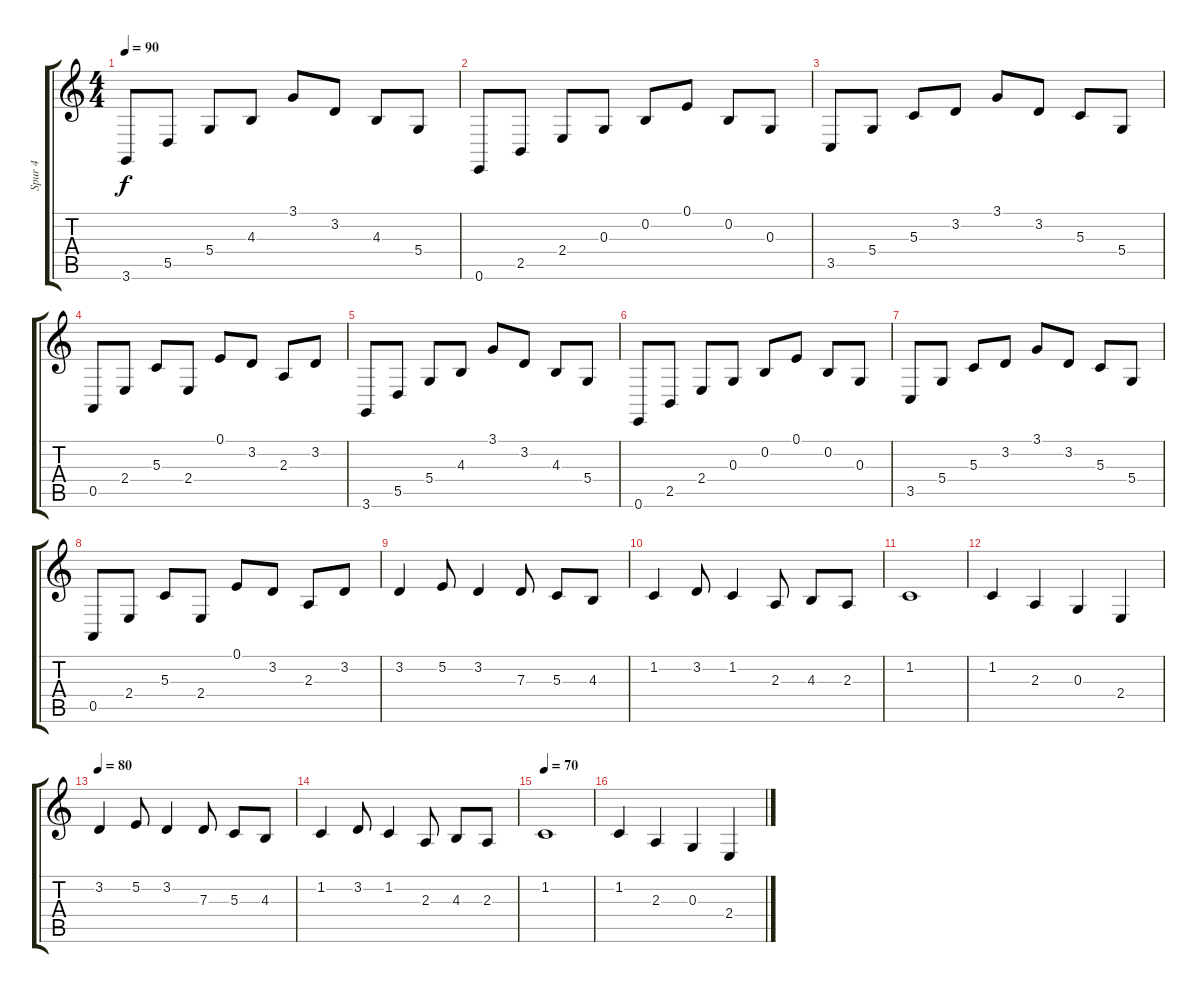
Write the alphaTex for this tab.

\track ("Spur 4" "Spur 4") {instrument acousticgrandpiano}
\staff {score tabs}
\tuning (E4 B3 G3 D3 A2 E2) {hide}
\ts (4 4)
\tempo 90
\clef g2
\ks c
3.6.8{dy f instrument brightacousticpiano} 5.5.8 5.4.8 4.3.8 3.1.8 3.2.8 4.3.8 5.4.8 |
0.6.8 2.5.8 2.4.8 0.3.8 0.2.8 0.1.8 0.2.8 0.3.8 |
3.5.8 5.4.8 5.3.8 3.2.8 3.1.8 3.2.8 5.3.8 5.4.8 |
0.5.8 2.4.8 5.3.8 2.4.8 0.1.8 3.2.8 2.3.8 3.2.8 |
3.6.8{instrument brightacousticpiano} 5.5.8 5.4.8 4.3.8 3.1.8 3.2.8 4.3.8 5.4.8 |
0.6.8 2.5.8 2.4.8 0.3.8 0.2.8 0.1.8 0.2.8 0.3.8 |
3.5.8 5.4.8 5.3.8 3.2.8 3.1.8 3.2.8 5.3.8 5.4.8 |
0.5.8 2.4.8 5.3.8 2.4.8 0.1.8 3.2.8 2.3.8 3.2.8 |
3.2.4{volume 8} 5.2.8 3.2.4 7.3.8 5.3.8 4.3.8 |
1.2.4 3.2.8 1.2.4 2.3.8 4.3.8 2.3.8 |
1.2.1 |
1.2.4 2.3.4 0.3.4 2.4.4 |
\tempo 80
3.2.4 5.2.8 3.2.4 7.3.8 5.3.8 4.3.8 |
1.2.4 3.2.8 1.2.4 2.3.8 4.3.8 2.3.8 |
\tempo 70
1.2.1 |
1.2.4 2.3.4 0.3.4 2.4.4
